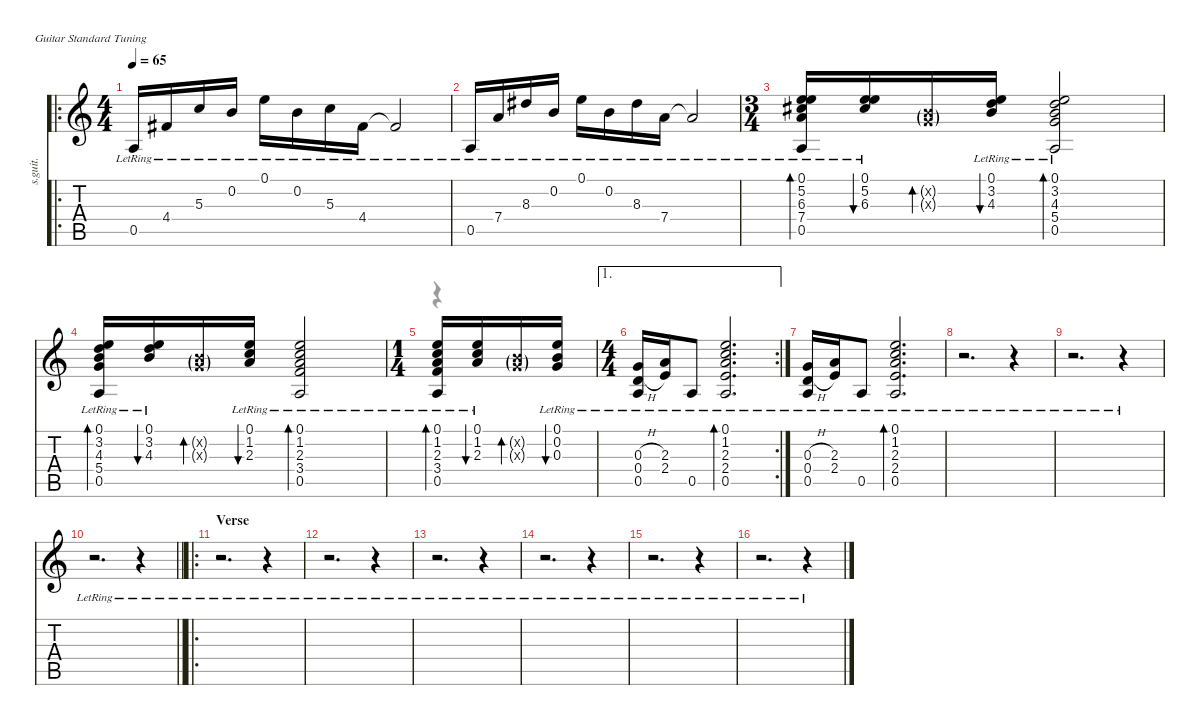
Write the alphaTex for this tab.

\defaultSystemsLayout 4
\hideDynamics
\bracketExtendMode nobrackets
\otherSystemsTrackNameOrientation horizontal
\track ("12-string guitar" "s.guit.") {instrument acousticguitarsteel}
\staff {score tabs}
\tuning (E4 B3 G3 D3 A2 E2)
\voice
\ro
\ts (4 4)
\beaming (8 2 2 2 2)
\tempo 65
\clef g2
\ks c
0.5{lr}.16{dy f instrument acousticguitarsteel beam Up} 4.4{lr acc #}.16{beam Up} 5.3{lr}.16{beam Up} 0.2{lr}.16{beam Up} 0.1{lr}.16{beam Down} 0.2{lr}.16{beam Down} 5.3{lr}.16{beam Down} 4.4{lr acc #}.16{beam Down} 4.4{lr t acc #}.2{beam Up} |
0.5{lr}.16{beam Up} 7.4{lr}.16{beam Up} 8.3{lr acc #}.16{beam Up} 0.2{lr}.16{beam Up} 0.1{lr}.16{beam Down} 0.2{lr}.16{beam Down} 8.3{lr acc #}.16{beam Down} 7.4{lr}.16{beam Down} 7.4{lr t}.2{beam Up} |
\ts (3 4)
\beaming (8 2 2 2)
(0.1{lr} 5.2{lr} 6.3{lr acc #} 7.4{lr} 0.5{lr}).16{bd 60 beam Up} (0.1{lr} 5.2 6.3{acc #}).16{bu 30 beam Up} (0.2{g x} 0.3{g x}).16{bd 30 dy mf beam Up} (0.1{lr} 3.2{lr} 4.3{lr}).16{bu 30 dy f beam Up} (0.1{lr} 3.2{lr} 4.3{lr} 5.4{lr} 0.5{lr}).2{bd 30 beam Up} |
(0.1{lr} 3.2{lr} 4.3{lr} 5.4{lr} 0.5{lr}).16{bd 60 beam Up} (0.1{lr} 3.2 4.3).16{bu 30 beam Up} (0.2{g x} 0.3{g x}).16{bd 30 dy mf beam Up} (0.1{lr} 1.2{lr} 2.3{lr}).16{bu 30 dy f beam Up} (0.1{lr} 1.2{lr} 2.3{lr} 3.4{lr} 0.5{lr}).2{bd 30 beam Up} |
\ts (1 4)
\beaming (8 2)
(0.1{lr} 1.2{lr} 2.3{lr} 3.4{lr} 0.5{lr}).16{bd 60 beam Up} (0.1{lr} 1.2 2.3).16{bu 30 beam Up} (0.2{g x} 0.3{g x}).16{bd 30 dy mf beam Up} (0.1{lr} 0.2{lr} 0.3{lr}).16{bu 30 dy f beam Up} |
\ae 1
\rc 2
\ts (4 4)
\beaming (8 2 2 2 2)
(0.3{h lr} 0.4{h lr} 0.5{lr}).16{beam Up} (2.3{lr} 2.4{lr}).16{beam Up} 0.5{lr}.8{beam Up} (0.1{lr} 1.2{lr} 2.3{lr} 2.4{lr} 0.5{lr}).2{d bd 60 beam Up} |
(0.3{h lr} 0.4{h lr} 0.5{lr}).16{beam Up} (2.3{lr} 2.4{lr}).16{beam Up} 0.5{lr}.8{beam Up} (0.1{lr} 1.2{lr} 2.3{lr} 2.4{lr} 0.5{lr}).2{d bd 60 beam Up} |
r.2{d beam Down} r.4{beam Down} |
r.2{d beam Down} r.4{beam Down} |
\barLineRight lightlight
r.2{d beam Down} r.4{beam Down} |
\ro
\section ("" "Verse")
r.2{d beam Down} r.4{beam Down} |
r.2{d beam Down} r.4{beam Down} |
r.2{d beam Down} r.4{beam Down} |
r.2{d beam Down} r.4{beam Down} |
r.2{d beam Down} r.4{beam Down} |
r.2{d beam Down} r.4{beam Down}
\voice
\clef g2
\ottava regular
\simile none
\ks c
|
|
|
|
r.4{dy mf beam Down} |
|
|
|
|
\barLineRight lightlight
|
|
|
|
|
|
